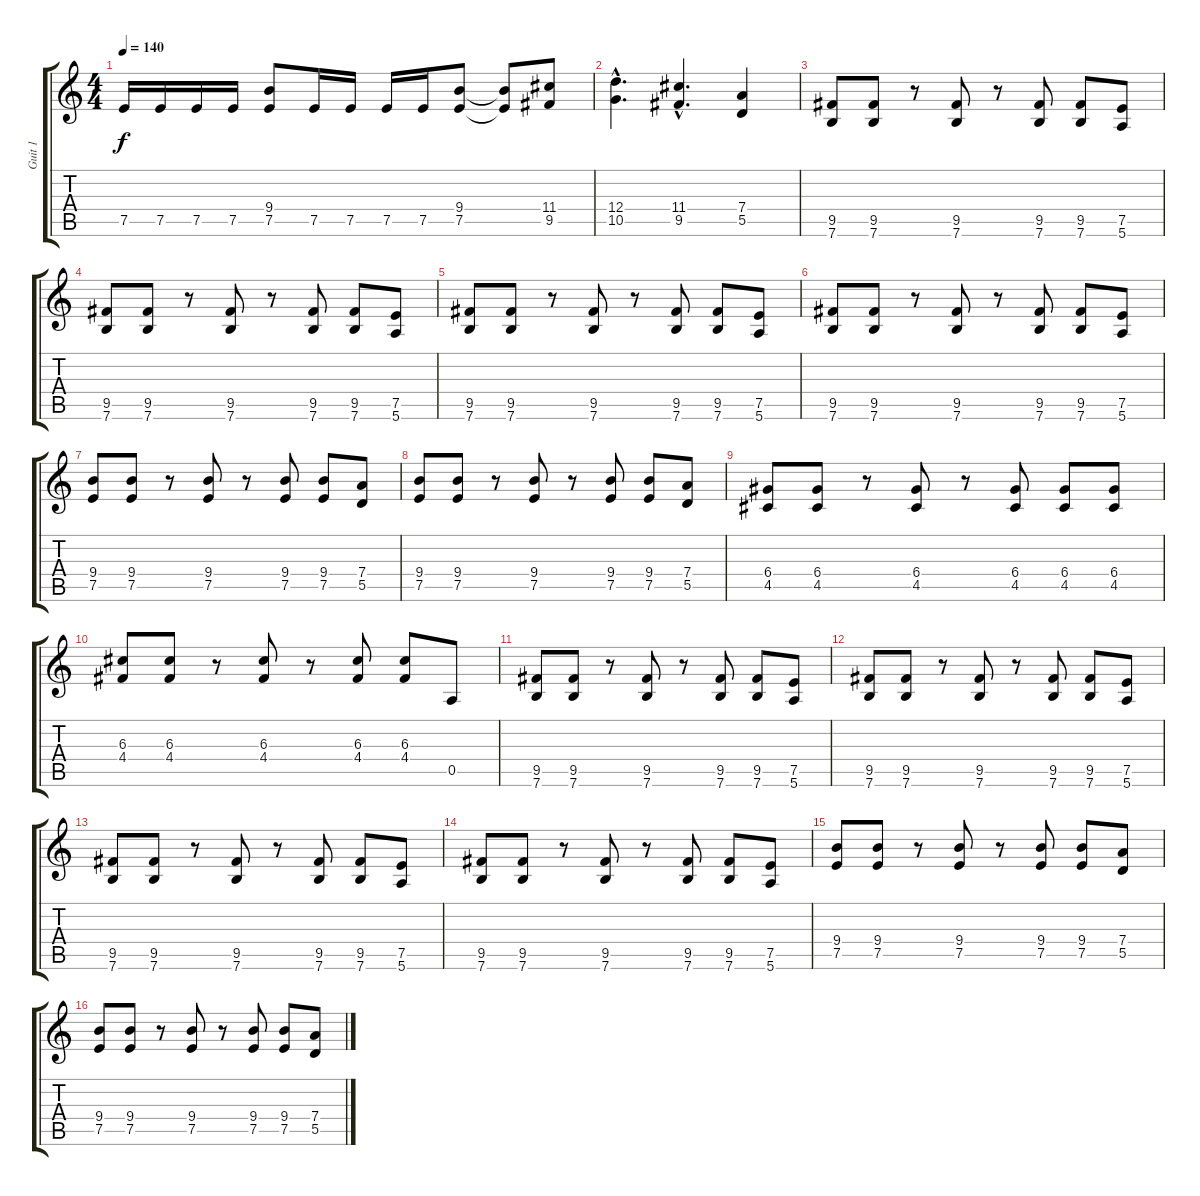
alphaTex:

\track ("Guit 1" "Guit 1") {instrument distortionguitar}
\staff {score tabs}
\tuning (E4 B3 G3 D3 A2 E2) {hide}
\ts (4 4)
\tempo 140
\clef g2
\ks c
7.5.16{dy f} 7.5.16 7.5.16 7.5.16 (9.4 7.5).8 7.5.16 7.5.16 7.5.16 7.5.16 (9.4 7.5).8 (9.4{t} 7.5{t}).8 (11.4 9.5).8 |
(12.4{hac} 10.5{hac}).4{d} (11.4{hac} 9.5{hac}).4{d} (7.4 5.5).4 |
(9.5 7.6).8 (9.5 7.6).8 r.8 (9.5 7.6).8 r.8 (9.5 7.6).8 (9.5 7.6).8 (7.5 5.6).8 |
(9.5 7.6).8 (9.5 7.6).8 r.8 (9.5 7.6).8 r.8 (9.5 7.6).8 (9.5 7.6).8 (7.5 5.6).8 |
(9.5 7.6).8 (9.5 7.6).8 r.8 (9.5 7.6).8 r.8 (9.5 7.6).8 (9.5 7.6).8 (7.5 5.6).8 |
(9.5 7.6).8 (9.5 7.6).8 r.8 (9.5 7.6).8 r.8 (9.5 7.6).8 (9.5 7.6).8 (7.5 5.6).8 |
(9.4 7.5).8 (9.4 7.5).8 r.8 (9.4 7.5).8 r.8 (9.4 7.5).8 (9.4 7.5).8 (7.4 5.5).8 |
(9.4 7.5).8 (9.4 7.5).8 r.8 (9.4 7.5).8 r.8 (9.4 7.5).8 (9.4 7.5).8 (7.4 5.5).8 |
(6.4 4.5).8 (6.4 4.5).8 r.8 (6.4 4.5).8 r.8 (6.4 4.5).8 (6.4 4.5).8 (6.4 4.5).8 |
(6.3 4.4).8 (6.3 4.4).8 r.8 (6.3 4.4).8 r.8 (6.3 4.4).8 (6.3 4.4).8 0.5.8 |
(9.5 7.6).8 (9.5 7.6).8 r.8 (9.5 7.6).8 r.8 (9.5 7.6).8 (9.5 7.6).8 (7.5 5.6).8 |
(9.5 7.6).8 (9.5 7.6).8 r.8 (9.5 7.6).8 r.8 (9.5 7.6).8 (9.5 7.6).8 (7.5 5.6).8 |
(9.5 7.6).8 (9.5 7.6).8 r.8 (9.5 7.6).8 r.8 (9.5 7.6).8 (9.5 7.6).8 (7.5 5.6).8 |
(9.5 7.6).8 (9.5 7.6).8 r.8 (9.5 7.6).8 r.8 (9.5 7.6).8 (9.5 7.6).8 (7.5 5.6).8 |
(9.4 7.5).8 (9.4 7.5).8 r.8 (9.4 7.5).8 r.8 (9.4 7.5).8 (9.4 7.5).8 (7.4 5.5).8 |
(9.4 7.5).8 (9.4 7.5).8 r.8 (9.4 7.5).8 r.8 (9.4 7.5).8 (9.4 7.5).8 (7.4 5.5).8
